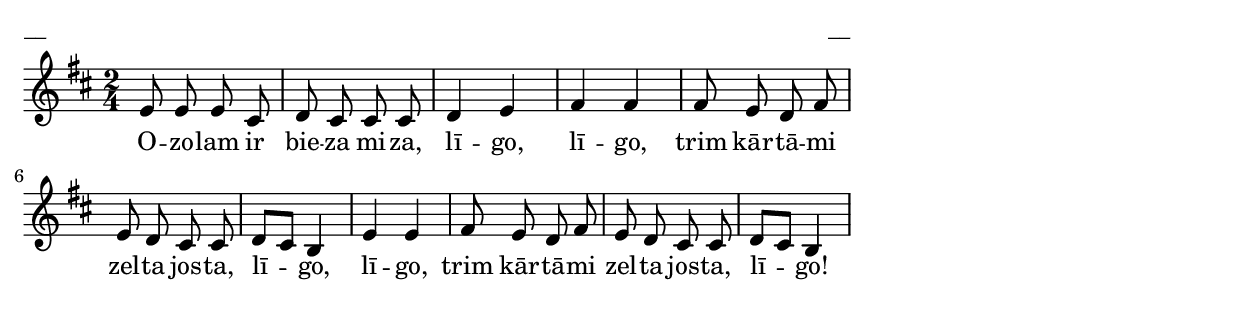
\version "2.13.16"
%\header {
%    title = "Ozolam ir bieza miza",AA lapas, Jāņi
%}
\paper {
line-width = 14\cm
left-margin = 0.4\cm
between-system-padding = 0.1\cm
between-system-space = 0.1\cm
}
\layout {
indent = #0
ragged-last = ##f
}

voiceA = \relative c' {
\clef "treble"
\key d \major
\time 2/4
e8 e e cis |
d8 cis cis cis |
d4 e |
fis4 fis |
fis8 e d fis |
e8 d cis cis |
d8[ cis] b4 |
e4 e |
fis8 e d fis |
e8 d cis cis |
d8[ cis] b4 |
} 

lyricA = \lyricmode {
O -- zo -- lam ir bie -- za mi -- za, lī -- go, lī -- go, trim kār -- tā -- mi zel -- ta jos -- ta, lī -- go, lī -- go,
trim kār -- tā -- mi zel -- ta jos -- ta, lī -- go!
} 

fullScore = <<
\new Staff {
<<
\new Voice = "voiceA" { \oneVoice \autoBeamOff \voiceA }
\lyricsto "voiceA" \new Lyrics \lyricA
>>
}
>>

\score {
\fullScore
\header { piece = "__" opus = "__" }
}
\markup { \with-color #(x11-color 'white) \sans \smaller "__" }
\score {
\unfoldRepeats
\fullScore
\midi {
\context { \Staff \remove "Staff_performer" }
\context { \Voice \consists "Staff_performer" }
}
}


